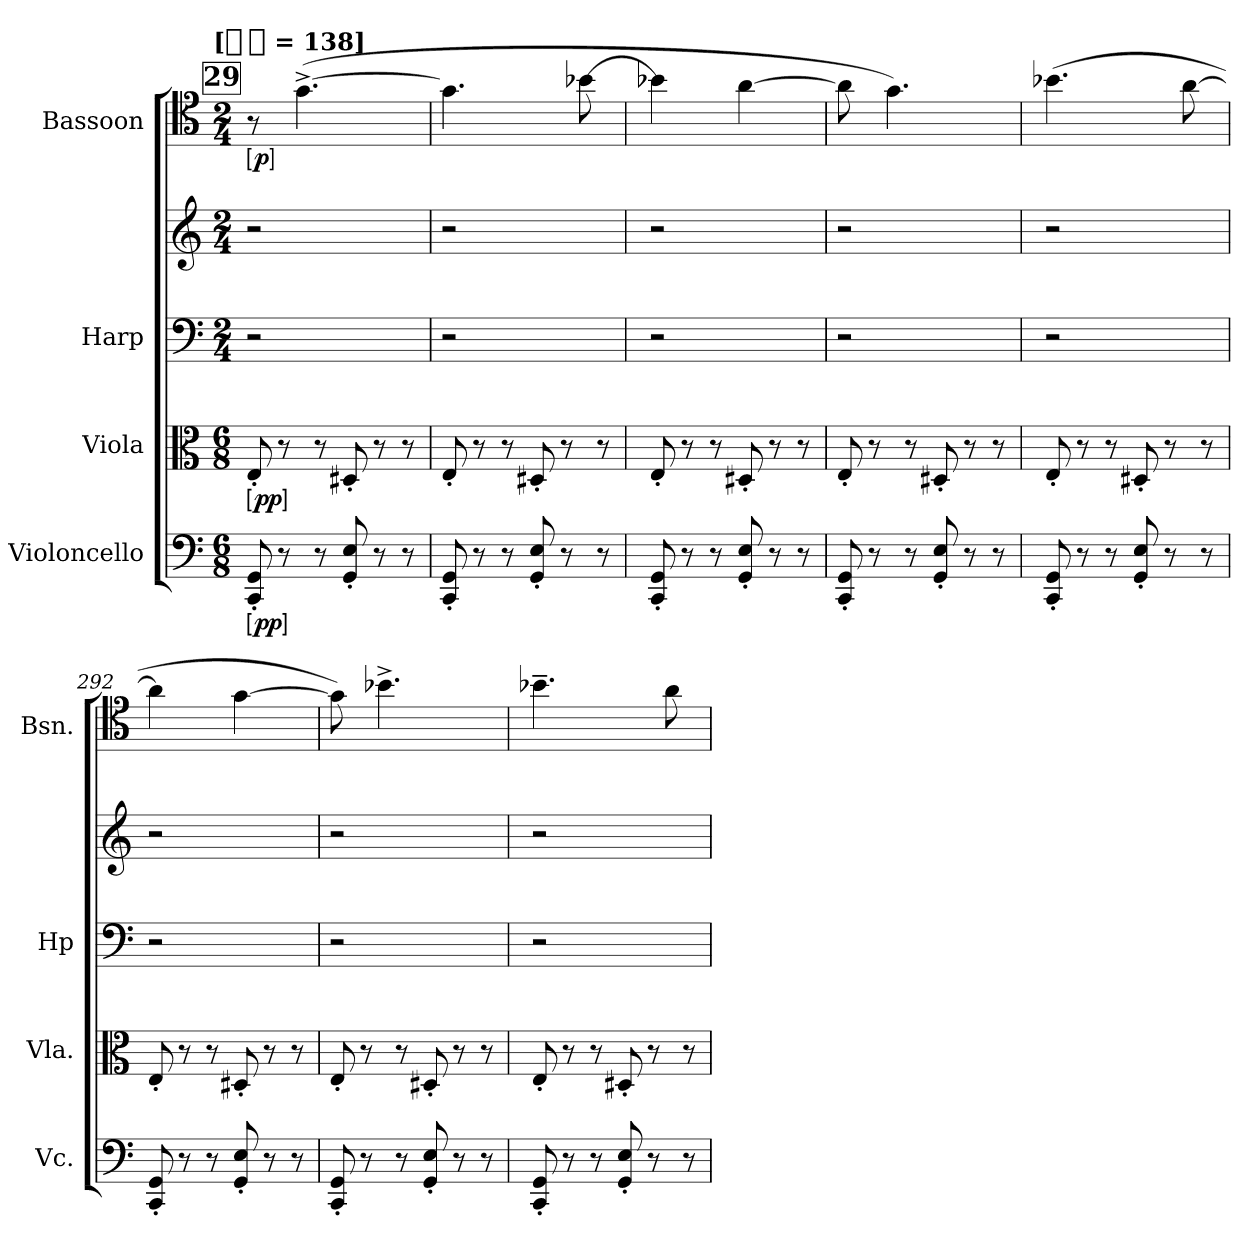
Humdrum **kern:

**kern	**dynam	**kern	**dynam	**kern	**kern	**kern	**dynam
*part4	*part4	*part3	*part3	*part2	*part2	*part1	*part1
*staff5	*staff5	*staff4	*staff4	*staff3	*staff2	*staff1	*staff1
*I"Violoncello	*	*I"Viola	*	*I"Harp	*	*I"Bassoon	*
*I'Vc.	*	*I'Vla.	*	*I'Hp	*	*I'Bsn.	*
*clefF4	*	*clefC3	*	*clefF4	*clefG2	*clefC4	*
*k[]	*	*k[]	*	*k[]	*k[]	*k[]	*
*C:	*	*C:	*	*C:	*C:	*C:	*
!!LO:TX:omd:t=[[quarter-dot] = 138]
*M6/8	*	*M6/8	*	*M2/4	*M2/4	*M2/4	*
*MM207	*	*MM207	*	*MM207	*MM207	*MM207	*
*Xtuplet	*	*Xtuplet	*	*	*	*	*
!!LO:REH:place=s1:t=29
=287	=287	=287	=287	=287	=287	=287	=287
!	!LO:DY:ed=brack	!	!LO:DY:ed=brack	!	!	!	!LO:DY:ed=brack
12CC' 12GG'	pp	12E'	pp	2r	2r	8r	p
12r	.	12r	.	.	.	.	.
.	.	.	.	.	.	([4.g^	.
12r	.	12r	.	.	.	.	.
12GG' 12E'	.	12D#X'	.	.	.	.	.
12r	.	12r	.	.	.	.	.
12r	.	12r	.	.	.	.	.
=288	=288	=288	=288	=288	=288	=288	=288
12CC' 12GG'	.	12E'	.	2r	2r	4.g]	.
12r	.	12r	.	.	.	.	.
12r	.	12r	.	.	.	.	.
12GG' 12E'	.	12D#X'	.	.	.	.	.
12r	.	12r	.	.	.	.	.
.	.	.	.	.	.	[8b-X	.
12r	.	12r	.	.	.	.	.
=289	=289	=289	=289	=289	=289	=289	=289
12CC' 12GG'	.	12E'	.	2r	2r	4b-X]	.
12r	.	12r	.	.	.	.	.
12r	.	12r	.	.	.	.	.
12GG' 12E'	.	12D#X'	.	.	.	[4a	.
12r	.	12r	.	.	.	.	.
12r	.	12r	.	.	.	.	.
=290	=290	=290	=290	=290	=290	=290	=290
12CC' 12GG'	.	12E'	.	2r	2r	8a]	.
12r	.	12r	.	.	.	.	.
.	.	.	.	.	.	4.g)	.
12r	.	12r	.	.	.	.	.
12GG' 12E'	.	12D#X'	.	.	.	.	.
12r	.	12r	.	.	.	.	.
12r	.	12r	.	.	.	.	.
=291	=291	=291	=291	=291	=291	=291	=291
12CC' 12GG'	.	12E'	.	2r	2r	(4.b-X	.
12r	.	12r	.	.	.	.	.
12r	.	12r	.	.	.	.	.
12GG' 12E'	.	12D#X'	.	.	.	.	.
12r	.	12r	.	.	.	.	.
.	.	.	.	.	.	[8a	.
12r	.	12r	.	.	.	.	.
=292	=292	=292	=292	=292	=292	=292	=292
12CC' 12GG'	.	12E'	.	2r	2r	4a]	.
12r	.	12r	.	.	.	.	.
12r	.	12r	.	.	.	.	.
12GG' 12E'	.	12D#X'	.	.	.	[4g	.
12r	.	12r	.	.	.	.	.
12r	.	12r	.	.	.	.	.
=293	=293	=293	=293	=293	=293	=293	=293
12CC' 12GG'	.	12E'	.	2r	2r	8g])	.
12r	.	12r	.	.	.	.	.
.	.	.	.	.	.	4.b-X^	.
12r	.	12r	.	.	.	.	.
12GG' 12E'	.	12D#X'	.	.	.	.	.
12r	.	12r	.	.	.	.	.
12r	.	12r	.	.	.	.	.
=294	=294	=294	=294	=294	=294	=294	=294
12CC' 12GG'	.	12E'	.	2r	2r	4.b-X~	.
12r	.	12r	.	.	.	.	.
12r	.	12r	.	.	.	.	.
12GG' 12E'	.	12D#X'	.	.	.	.	.
12r	.	12r	.	.	.	.	.
.	.	.	.	.	.	[8a	.
12r	.	12r	.	.	.	.	.
=	=	=	=	=	=	=	=
*-	*-	*-	*-	*-	*-	*-	*-
